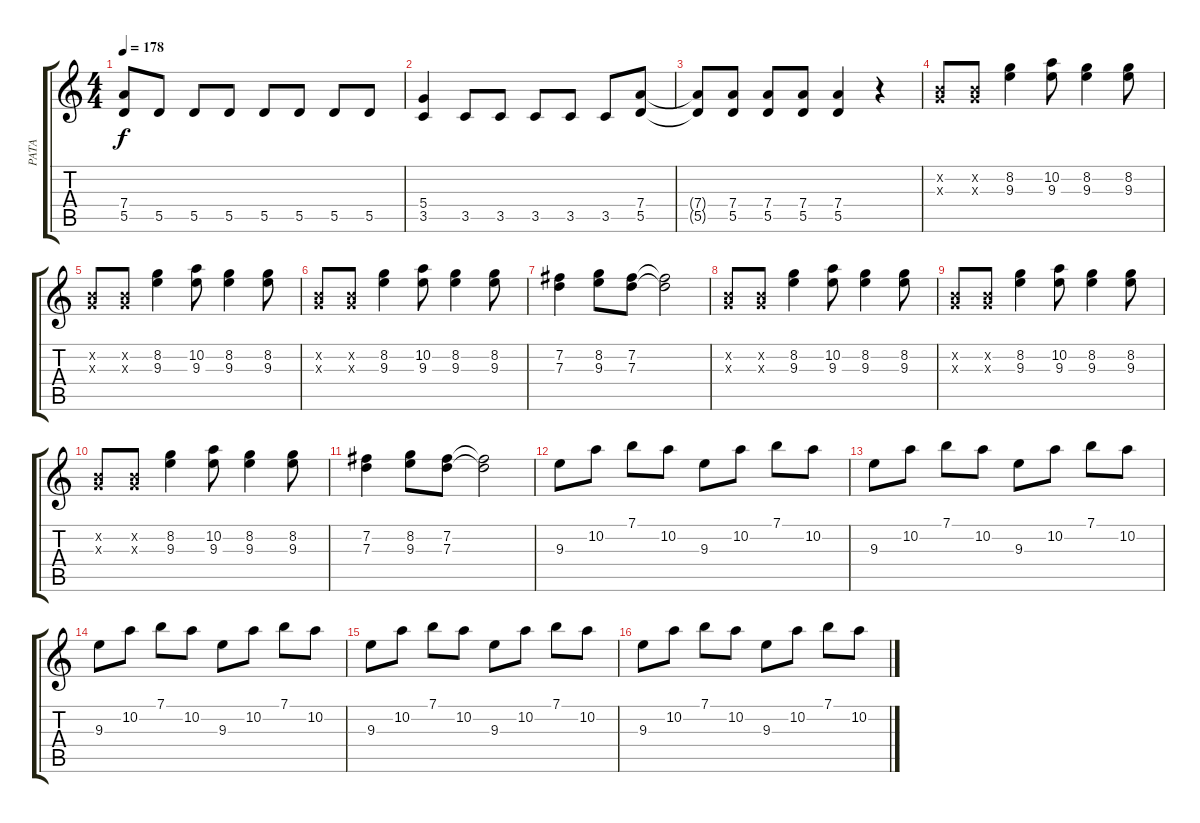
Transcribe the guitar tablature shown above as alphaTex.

\track ("PATA" "PATA") {instrument distortionguitar}
\staff {score tabs}
\tuning (E4 B3 G3 D3 A2 E2) {hide}
\ts (4 4)
\tempo 178
\clef g2
\ks c
(7.4{t} 5.5{t}).8{dy f} 5.5.8 5.5.8 5.5.8 5.5.8 5.5.8 5.5.8 5.5.8 |
(5.4 3.5).4 3.5.8 3.5.8 3.5.8 3.5.8 3.5.8 (7.4 5.5).8 |
(7.4{t} 5.5{t}).8 (7.4 5.5).8 (7.4 5.5).8 (7.4 5.5).8 (7.4 5.5).4 r.4 |
(0.2{x} 0.3{x}).8 (0.2{x} 0.3{x}).8 (8.2 9.3).4 (10.2 9.3).8 (8.2 9.3).4 (8.2 9.3).8 |
(0.2{x} 0.3{x}).8 (0.2{x} 0.3{x}).8 (8.2 9.3).4 (10.2 9.3).8 (8.2 9.3).4 (8.2 9.3).8 |
(0.2{x} 0.3{x}).8 (0.2{x} 0.3{x}).8 (8.2 9.3).4 (10.2 9.3).8 (8.2 9.3).4 (8.2 9.3).8 |
(7.2 7.3).4 (8.2 9.3).8 (7.2 7.3).8 (7.2{t} 7.3{t}).2 |
(0.2{x} 0.3{x}).8 (0.2{x} 0.3{x}).8 (8.2 9.3).4 (10.2 9.3).8 (8.2 9.3).4 (8.2 9.3).8 |
(0.2{x} 0.3{x}).8 (0.2{x} 0.3{x}).8 (8.2 9.3).4 (10.2 9.3).8 (8.2 9.3).4 (8.2 9.3).8 |
(0.2{x} 0.3{x}).8 (0.2{x} 0.3{x}).8 (8.2 9.3).4 (10.2 9.3).8 (8.2 9.3).4 (8.2 9.3).8 |
(7.2 7.3).4 (8.2 9.3).8 (7.2 7.3).8 (7.2{t} 7.3{t}).2 |
9.3.8{volume 12 instrument electricguitarclean} 10.2.8 7.1.8 10.2.8 9.3.8 10.2.8 7.1.8 10.2.8 |
9.3.8 10.2.8 7.1.8 10.2.8 9.3.8 10.2.8 7.1.8 10.2.8 |
9.3.8 10.2.8 7.1.8 10.2.8 9.3.8 10.2.8 7.1.8 10.2.8 |
9.3.8 10.2.8 7.1.8 10.2.8 9.3.8 10.2.8 7.1.8 10.2.8 |
9.3.8 10.2.8 7.1.8 10.2.8 9.3.8 10.2.8 7.1.8 10.2.8
